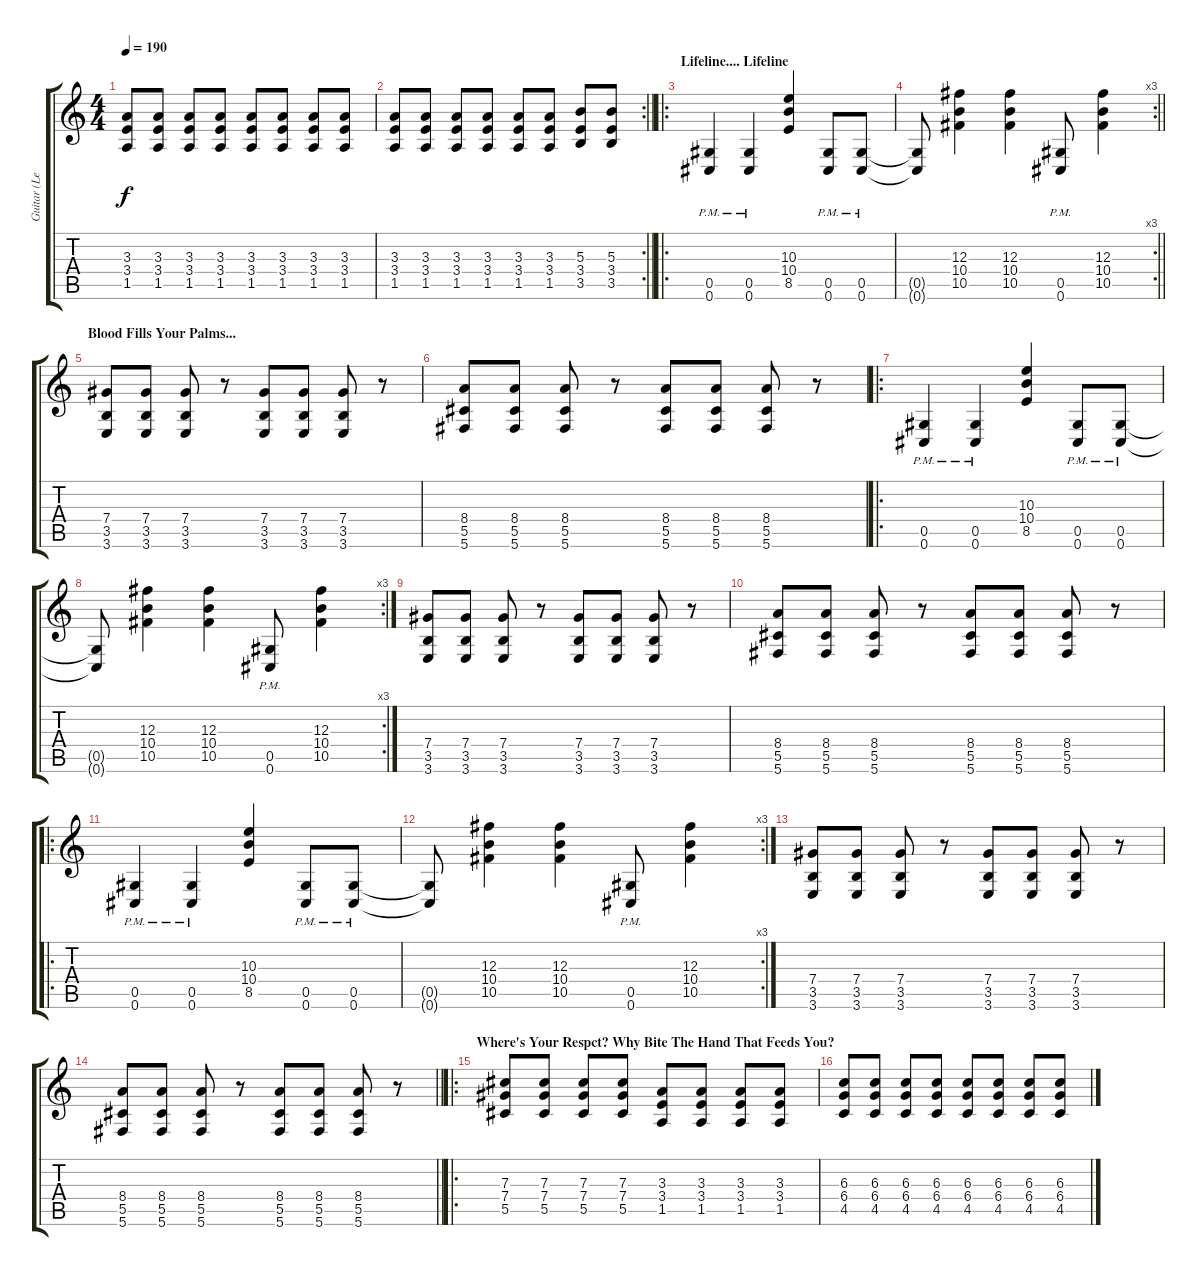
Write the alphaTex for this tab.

\track ("Guitar (Left)" "Guitar (Le") {instrument distortionguitar}
\staff {score tabs}
\tuning (Eb4 Bb3 Gb3 Db3 Ab2 Db2) {hide}
\ts (4 4)
\tempo 190
\clef g2
\ks c
(3.3 3.4 1.5).8{dy f} (3.3 3.4 1.5).8 (3.3 3.4 1.5).8 (3.3 3.4 1.5).8 (3.3 3.4 1.5).8 (3.3 3.4 1.5).8 (3.3 3.4 1.5).8 (3.3 3.4 1.5).8 |
\rc 2
\barLineRight lightlight
(3.3 3.4 1.5).8 (3.3 3.4 1.5).8 (3.3 3.4 1.5).8 (3.3 3.4 1.5).8 (3.3 3.4 1.5).8 (3.3 3.4 1.5).8 (5.3 3.4 3.5).8 (5.3 3.4 3.5).8 |
\ro
\section ("" "Lifeline.... Lifeline")
(0.5{pm} 0.6{pm}).4 (0.5{pm} 0.6{pm}).4 (10.3 10.4 8.5).4 (0.5{pm} 0.6{pm}).8 (0.5{pm} 0.6{pm}).8 |
\rc 3
\barLineRight lightlight
(0.5{t} 0.6{t}).8 (12.3 10.4 10.5).4 (12.3 10.4 10.5).4 (0.5{pm} 0.6{pm}).8 (12.3 10.4 10.5).4 |
\section ("" "Blood Fills Your Palms...")
(7.4 3.5 3.6).8 (7.4 3.5 3.6).8 (7.4 3.5 3.6).8 r.8 (7.4 3.5 3.6).8 (7.4 3.5 3.6).8 (7.4 3.5 3.6).8 r.8 |
(8.4 5.5 5.6).8 (8.4 5.5 5.6).8 (8.4 5.5 5.6).8 r.8 (8.4 5.5 5.6).8 (8.4 5.5 5.6).8 (8.4 5.5 5.6).8 r.8 |
\ro
(0.5{pm} 0.6{pm}).4 (0.5{pm} 0.6{pm}).4 (10.3 10.4 8.5).4 (0.5{pm} 0.6{pm}).8 (0.5{pm} 0.6{pm}).8 |
\rc 3
(0.5{t} 0.6{t}).8 (12.3 10.4 10.5).4 (12.3 10.4 10.5).4 (0.5{pm} 0.6{pm}).8 (12.3 10.4 10.5).4 |
(7.4 3.5 3.6).8 (7.4 3.5 3.6).8 (7.4 3.5 3.6).8 r.8 (7.4 3.5 3.6).8 (7.4 3.5 3.6).8 (7.4 3.5 3.6).8 r.8 |
(8.4 5.5 5.6).8 (8.4 5.5 5.6).8 (8.4 5.5 5.6).8 r.8 (8.4 5.5 5.6).8 (8.4 5.5 5.6).8 (8.4 5.5 5.6).8 r.8 |
\ro
(0.5{pm} 0.6{pm}).4 (0.5{pm} 0.6{pm}).4 (10.3 10.4 8.5).4 (0.5{pm} 0.6{pm}).8 (0.5{pm} 0.6{pm}).8 |
\rc 3
(0.5{t} 0.6{t}).8 (12.3 10.4 10.5).4 (12.3 10.4 10.5).4 (0.5{pm} 0.6{pm}).8 (12.3 10.4 10.5).4 |
(7.4 3.5 3.6).8 (7.4 3.5 3.6).8 (7.4 3.5 3.6).8 r.8 (7.4 3.5 3.6).8 (7.4 3.5 3.6).8 (7.4 3.5 3.6).8 r.8 |
\barLineRight lightlight
(8.4 5.5 5.6).8 (8.4 5.5 5.6).8 (8.4 5.5 5.6).8 r.8 (8.4 5.5 5.6).8 (8.4 5.5 5.6).8 (8.4 5.5 5.6).8 r.8 |
\ro
\section ("" "Where's Your Respct? Why Bite The Hand That Feeds You?")
(7.3 7.4 5.5).8 (7.3 7.4 5.5).8 (7.3 7.4 5.5).8 (7.3 7.4 5.5).8 (3.3 3.4 1.5).8 (3.3 3.4 1.5).8 (3.3 3.4 1.5).8 (3.3 3.4 1.5).8 |
(6.3 6.4 4.5).8 (6.3 6.4 4.5).8 (6.3 6.4 4.5).8 (6.3 6.4 4.5).8 (6.3 6.4 4.5).8 (6.3 6.4 4.5).8 (6.3 6.4 4.5).8 (6.3 6.4 4.5).8
